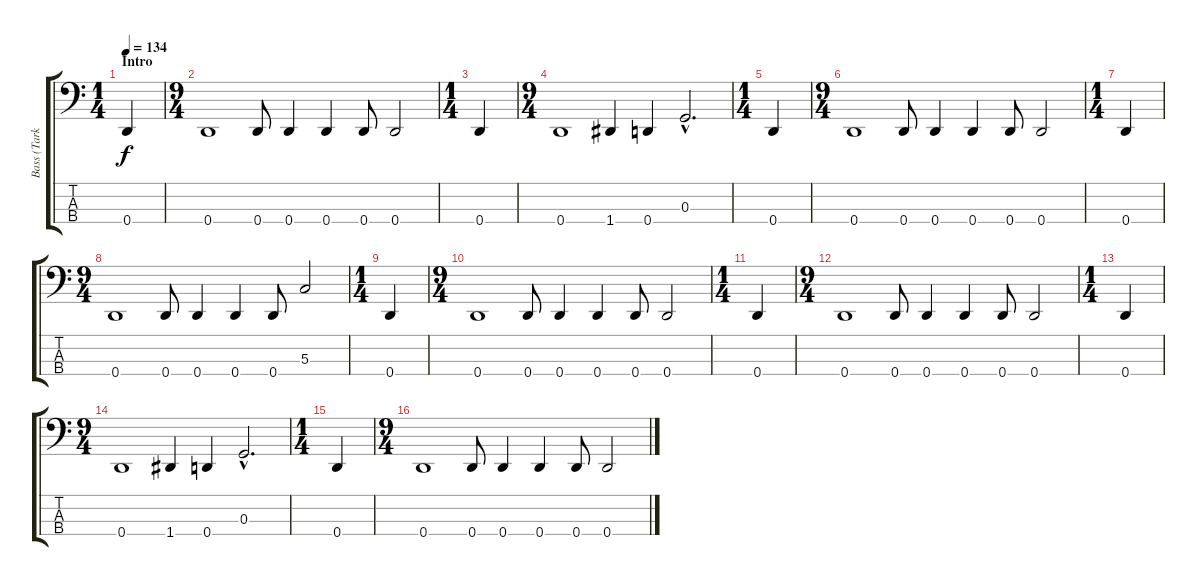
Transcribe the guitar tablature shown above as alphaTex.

\track ("Bass (Tarkan)" "Bass (Tark") {instrument electricbassfinger}
\staff {score tabs}
\tuning (F2 C2 G1 D1) {hide}
\ts (1 4)
\section ("" "Intro")
\tempo 134
\clef f4
\ks c
0.4.4{dy f instrument electricbassfinger} |
\ts (9 4)
0.4.1 0.4.8 0.4.4 0.4.4 0.4.8 0.4.2 |
\ts (1 4)
0.4.4 |
\ts (9 4)
0.4.1 1.4.4 0.4.4 0.3{hac}.2{d} |
\ts (1 4)
0.4.4 |
\ts (9 4)
0.4.1 0.4.8 0.4.4 0.4.4 0.4.8 0.4.2 |
\ts (1 4)
0.4.4 |
\ts (9 4)
0.4.1 0.4.8 0.4.4 0.4.4 0.4.8 5.3.2 |
\ts (1 4)
0.4.4 |
\ts (9 4)
0.4.1 0.4.8 0.4.4 0.4.4 0.4.8 0.4.2 |
\ts (1 4)
0.4.4 |
\ts (9 4)
0.4.1 0.4.8 0.4.4 0.4.4 0.4.8 0.4.2 |
\ts (1 4)
0.4.4 |
\ts (9 4)
0.4.1 1.4.4 0.4.4 0.3{hac}.2{d} |
\ts (1 4)
0.4.4 |
\ts (9 4)
0.4.1 0.4.8 0.4.4 0.4.4 0.4.8 0.4.2
